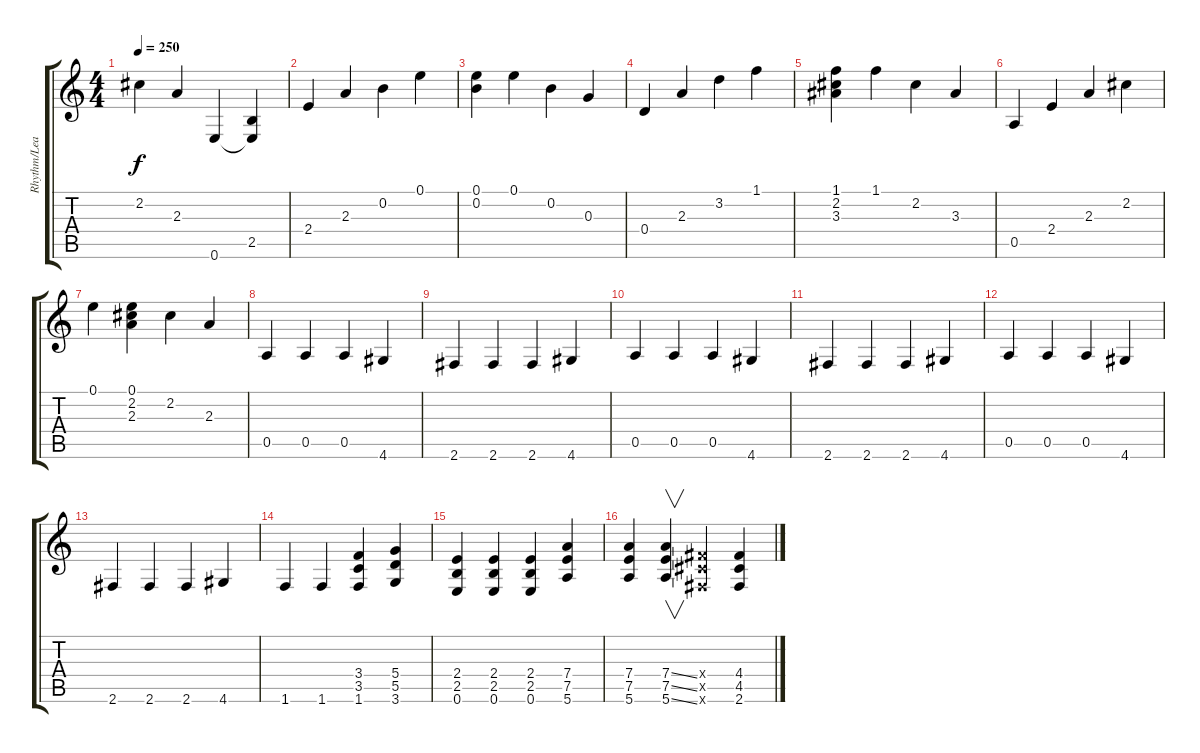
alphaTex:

\track ("Rhythm/Lead" "Rhythm/Lea") {instrument distortionguitar}
\staff {score tabs}
\tuning (E4 B3 G3 D3 A2 E2) {hide}
\ts (4 4)
\tempo 250
\clef g2
\ks c
2.2.4{dy f} 2.3.4 0.6.4 (2.5 0.6{t}).4 |
2.4.4 2.3.4 0.2.4 0.1.4 |
(0.1 0.2).4 0.1.4 0.2.4 0.3.4 |
0.4.4 2.3.4 3.2.4 1.1.4 |
(1.1 2.2 3.3).4 1.1.4 2.2.4 3.3.4 |
0.5.4 2.4.4 2.3.4 2.2.4 |
0.1.4 (0.1 2.2 2.3).4 2.2.4 2.3.4 |
0.5.4 0.5.4 0.5.4 4.6.4 |
2.6.4 2.6.4 2.6.4 4.6.4 |
0.5.4 0.5.4 0.5.4 4.6.4 |
2.6.4 2.6.4 2.6.4 4.6.4 |
0.5.4 0.5.4 0.5.4 4.6.4 |
2.6.4 2.6.4 2.6.4 4.6.4 |
1.6.4 1.6.4 (3.4 3.5 1.6).4 (5.4 5.5 3.6).4 |
(2.4 2.5 0.6).4 (2.4 2.5 0.6).4 (2.4 2.5 0.6).4 (7.4 7.5 5.6).4 |
(7.4 7.5 5.6).4 (7.4{ss} 7.5{ss} 5.6{ss}).4{v} (4.4{x} 4.5{x} 2.6{x}).4 (4.4 4.5 2.6).4
